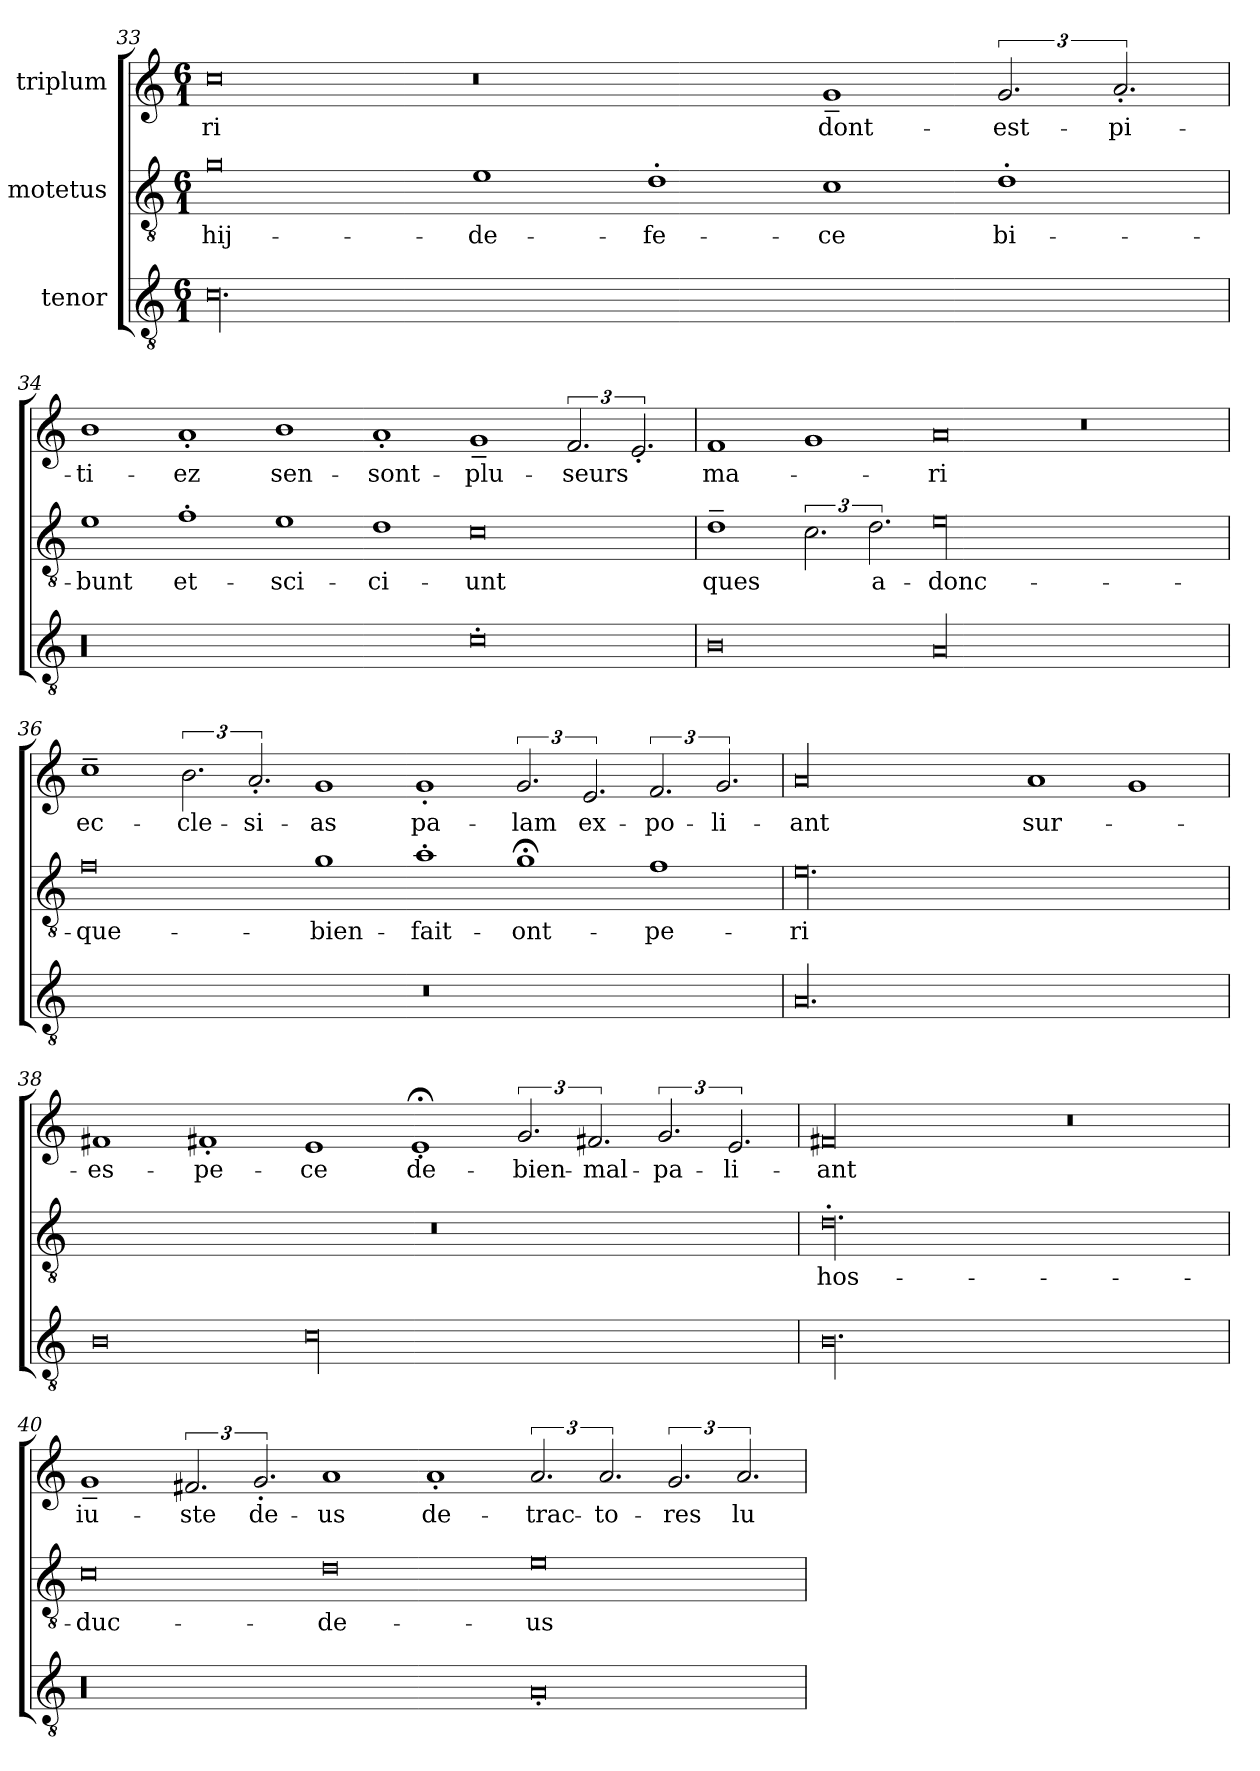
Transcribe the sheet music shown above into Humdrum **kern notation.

**kern	**kern	**text	**kern	**text
*part3	*part2	*part2	*part1	*part1
*staff3	*staff2	*staff2	*staff1	*staff1
*I"tenor	*I"motetus	*	*I"triplum	*
*clefGv2	*clefGv2	*	*clefG2	*
*k[]	*k[]	*	*k[]	*
*C:	*C:	*	*C:	*
*M6/1	*M6/1	*	*M6/1	*
=33	=33	=33	=33	=33
00.c\	0g\	hij-	0cc\	-ri
.	1e\	de-	0r	.
.	1d'\	fe-	.	.
.	1c\	-ce	1g~/	dont-
.	1d'\	bi-	3.g/	est-
.	.	.	3.a'/	pi-
=34	=34	=34	=34	=34
00r	1e\	-bunt	1b\	-ti-
.	1f'\	et-	1a'/	-ez
.	1e\	sci-	1b\	sen-
.	1d\	-ci-	1a'/	sont-
0c'\	0c\	-unt	1g~/	plu-
.	.	.	3.f/	-seurs
.	.	.	3.e'/	.
=35	=35	=35	=35	=35
0B\	1d~\	-ques	1f/	ma-
.	3.c\	.	1g/	.
.	3.d\	a-	.	.
00A/	00e\	donc-	0a/	-ri
.	.	.	0r	.
=36	=36	=36	=36	=36
00.r	0f\	que-	1cc~\	ec-
.	.	.	3.b\	-cle-
.	.	.	3.a'/	-si-
.	1g\	bien-	1g/	-as
.	1a'\	fait-	1g'/	pa-
.	1g;<\	ont-	3.g/	-lam
.	.	.	3.e/	ex-
.	1f\	pe-	3.f/	-po-
.	.	.	3.g/	-li-
=37	=37	=37	=37	=37
00.A/	00.e\	-ri	00a/	-ant
.	.	.	1a/	sur-
.	.	.	1g/	.
!!LO:PB:g=z
=38	=38	=38	=38	=38
0B\	00.r	.	1f#X/	es-
.	.	.	1f#X'/	-pe-
00c\	.	.	1e/	-ce
.	.	.	1e;<'/	de-
.	.	.	3.g/	bien-
.	.	.	3.f#X/	mal-
.	.	.	3.g/	-pa-
.	.	.	3.e/	-li-
=39	=39	=39	=39	=39
00.B\	00.d'\	hos-	00f#X/	-ant
.	.	.	0r	.
=40	=40	=40	=40	=40
00r	0c\	duc-	1g~/	iu-
.	.	.	3.f#X/	-ste
.	.	.	3.g'/	de-
.	0d\	de-	1a/	-us
.	.	.	1a'/	de-
0A'/	0e\	-us	3.a/	-trac-
.	.	.	3.a/	-to-
.	.	.	3.g/	-res
.	.	.	3.a/	lu-
=	=	=	=	=
*-	*-	*-	*-	*-
